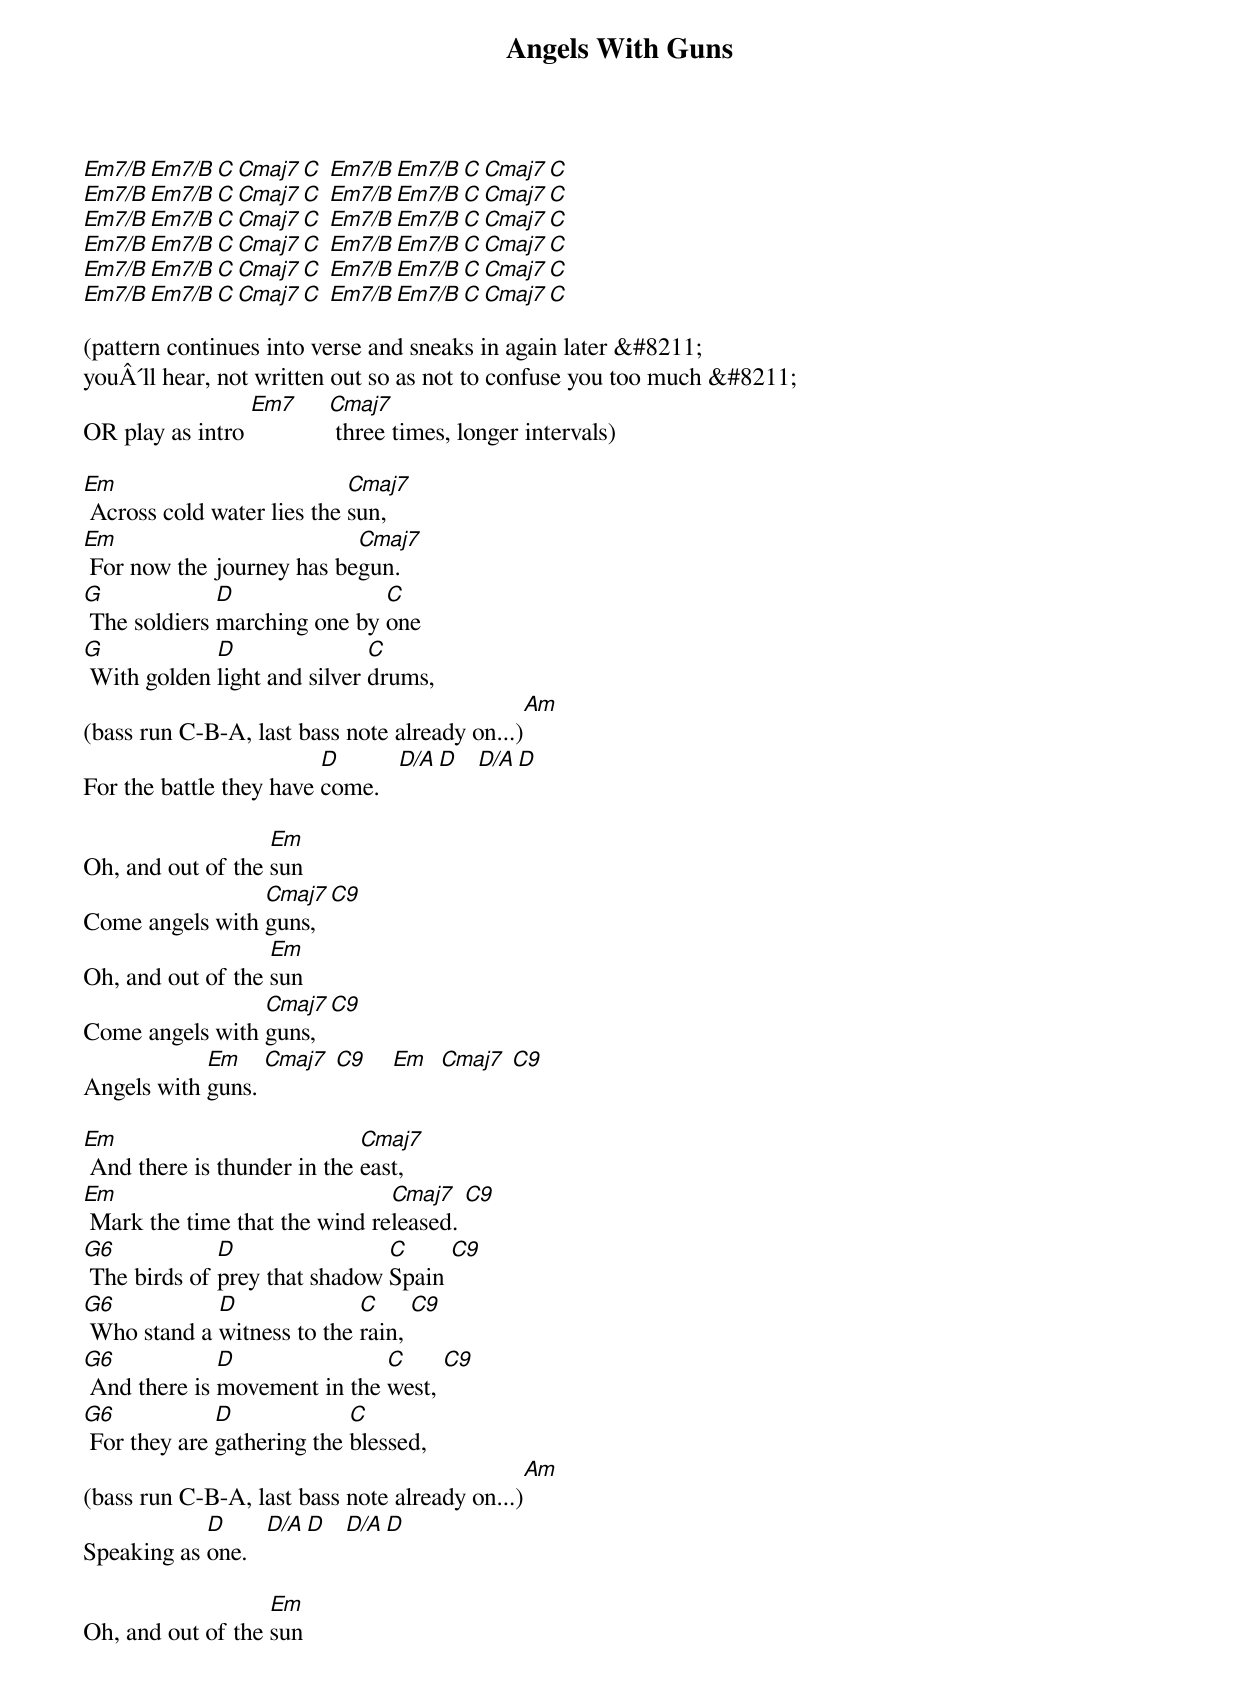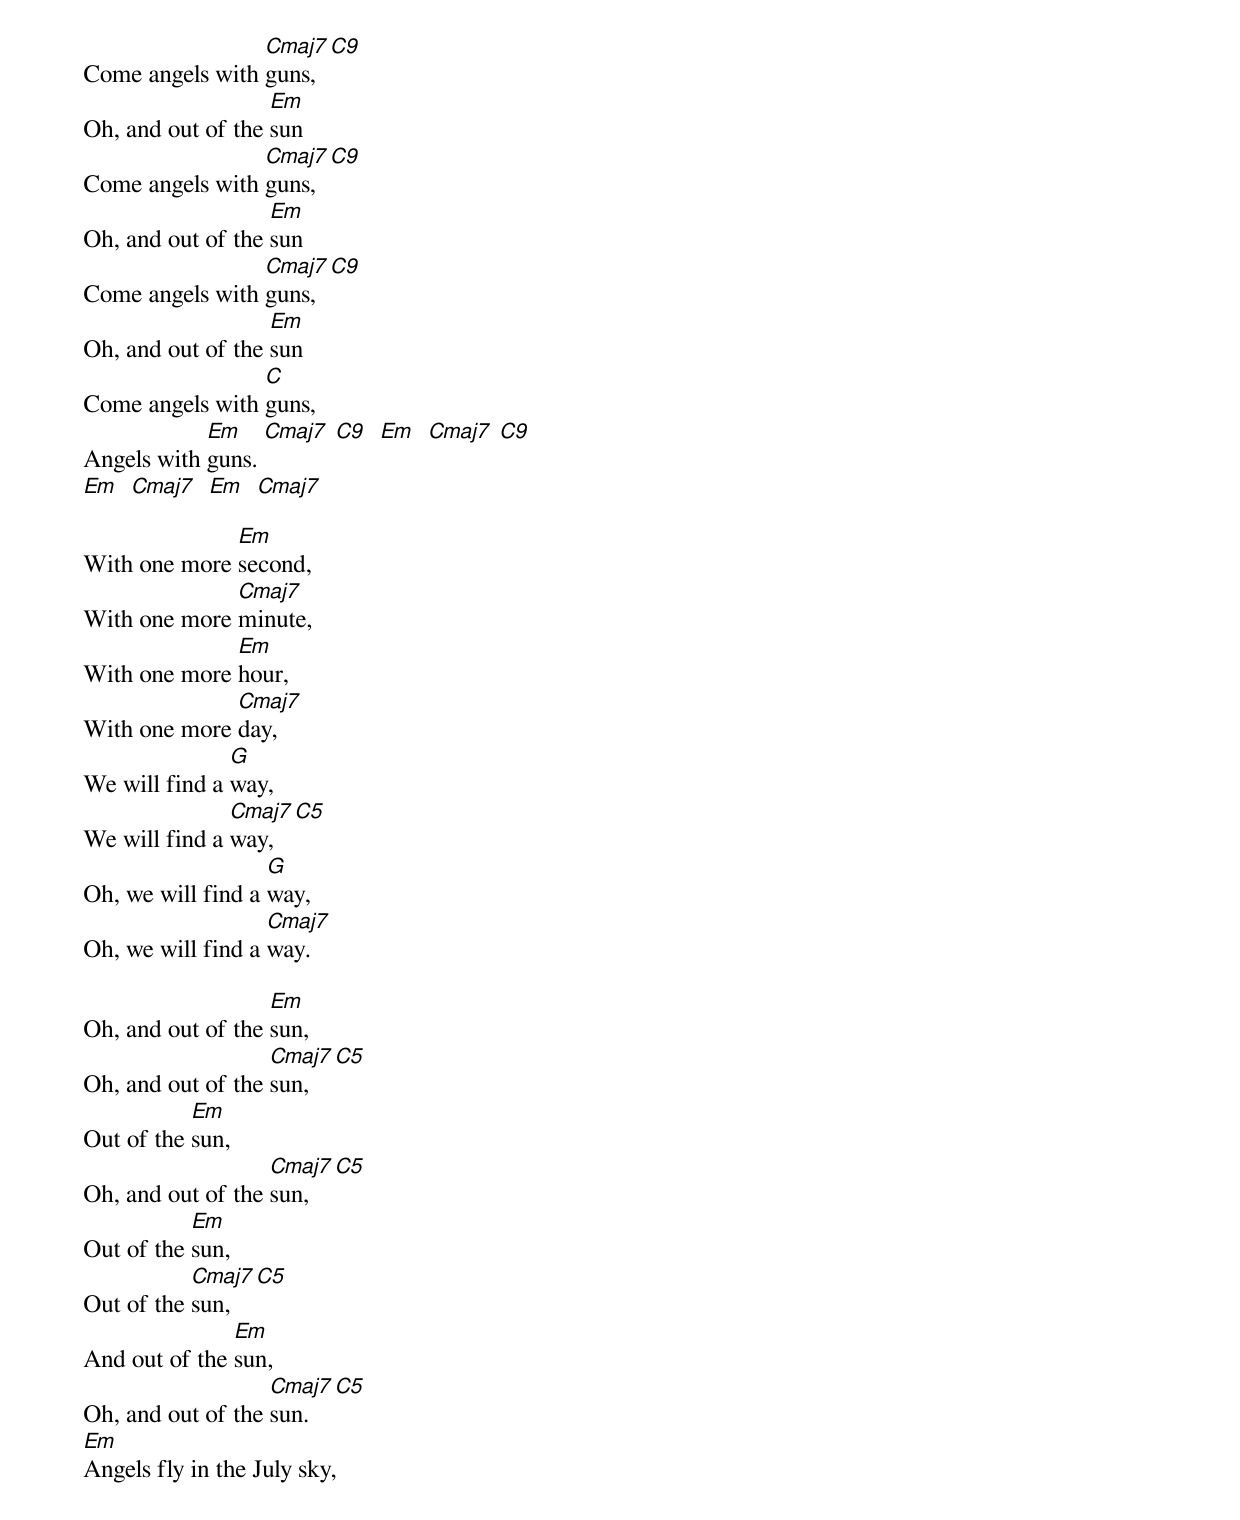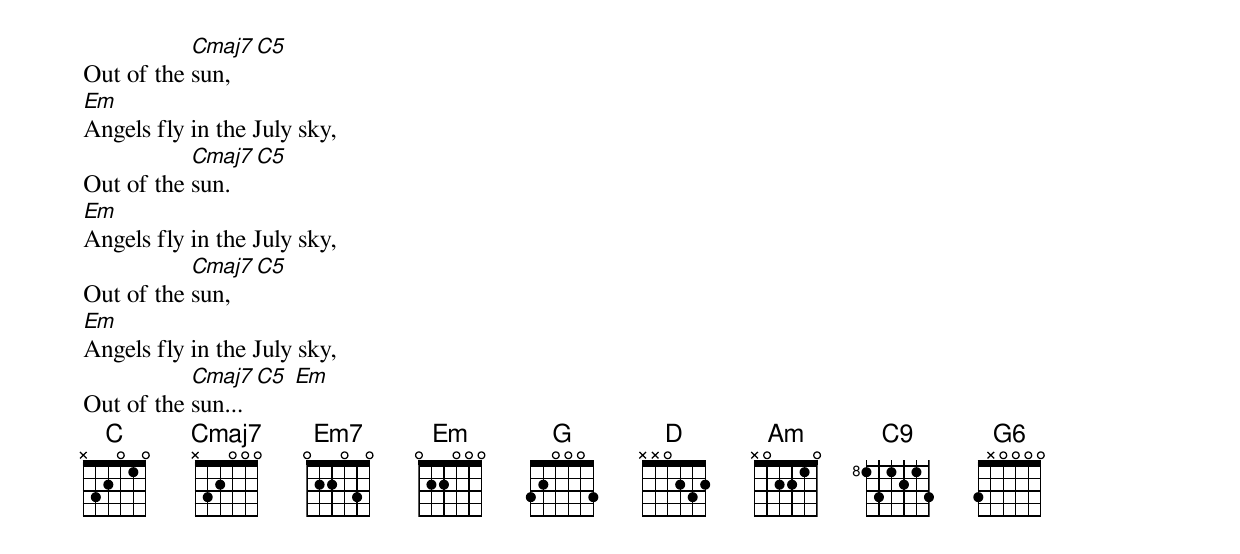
{title: Angels With Guns}
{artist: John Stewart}
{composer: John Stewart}
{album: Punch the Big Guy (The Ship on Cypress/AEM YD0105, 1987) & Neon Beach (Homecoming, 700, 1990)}

[Em7/B][Em7/B][C][Cmaj7][C] [Em7/B][Em7/B][C][Cmaj7][C]
[Em7/B][Em7/B][C][Cmaj7][C] [Em7/B][Em7/B][C][Cmaj7][C]
[Em7/B][Em7/B][C][Cmaj7][C] [Em7/B][Em7/B][C][Cmaj7][C]
[Em7/B][Em7/B][C][Cmaj7][C] [Em7/B][Em7/B][C][Cmaj7][C]
[Em7/B][Em7/B][C][Cmaj7][C] [Em7/B][Em7/B][C][Cmaj7][C]
[Em7/B][Em7/B][C][Cmaj7][C] [Em7/B][Em7/B][C][Cmaj7][C]

(pattern continues into verse and sneaks in again later &#8211;
youÂ´ll hear, not written out so as not to confuse you too much &#8211;
OR play as intro [Em7]     [Cmaj7] three times, longer intervals)

[Em] Across cold water lies the [Cmaj7]sun,
[Em] For now the journey has be[Cmaj7]gun.
[G] The soldiers [D]marching one by [C]one
[G] With golden [D]light and silver [C]drums,
(bass run C-B-A, last bass note already on...)[Am]
For the battle they have [D]come.   [D/A][D]   [D/A][D]

Oh, and out of the [Em]sun
Come angels with [Cmaj7]guns, [C9]
Oh, and out of the [Em]sun
Come angels with [Cmaj7]guns, [C9]
Angels with [Em]guns. [Cmaj7] [C9]    [Em]  [Cmaj7] [C9]

[Em] And there is thunder in the [Cmaj7]east,
[Em] Mark the time that the wind re[Cmaj7]leased. [C9]
[G6] The birds of [D]prey that shadow [C]Spain [C9]
[G6] Who stand a [D]witness to the [C]rain, [C9]
[G6] And there is [D]movement in the [C]west, [C9]
[G6] For they are [D]gathering the [C]blessed,
(bass run C-B-A, last bass note already on...)[Am]
Speaking as [D]one.   [D/A][D]   [D/A][D]

Oh, and out of the [Em]sun
Come angels with [Cmaj7]guns, [C9]
Oh, and out of the [Em]sun
Come angels with [Cmaj7]guns, [C9]
Oh, and out of the [Em]sun
Come angels with [Cmaj7]guns, [C9]
Oh, and out of the [Em]sun
Come angels with [C]guns,
Angels with [Em]guns. [Cmaj7] [C9]  [Em]  [Cmaj7] [C9]
[Em]  [Cmaj7]  [Em]  [Cmaj7]

With one more [Em]second,
With one more [Cmaj7]minute,
With one more [Em]hour,
With one more [Cmaj7]day,
We will find a [G]way,
We will find a [Cmaj7]way, [C5]
Oh, we will find a [G]way,
Oh, we will find a [Cmaj7]way.

Oh, and out of the [Em]sun,
Oh, and out of the [Cmaj7]sun, [C5]
Out of the [Em]sun,
Oh, and out of the [Cmaj7]sun, [C5]
Out of the [Em]sun,
Out of the [Cmaj7]sun, [C5]
And out of the [Em]sun,
Oh, and out of the [Cmaj7]sun. [C5]
[Em]Angels fly in the July sky,
Out of the [Cmaj7]sun,  [C5]
[Em]Angels fly in the July sky,
Out of the [Cmaj7]sun.  [C5]
[Em]Angels fly in the July sky,
Out of the [Cmaj7]sun,  [C5]
[Em]Angels fly in the July sky,
Out of the [Cmaj7]sun...  [C5] [Em]
